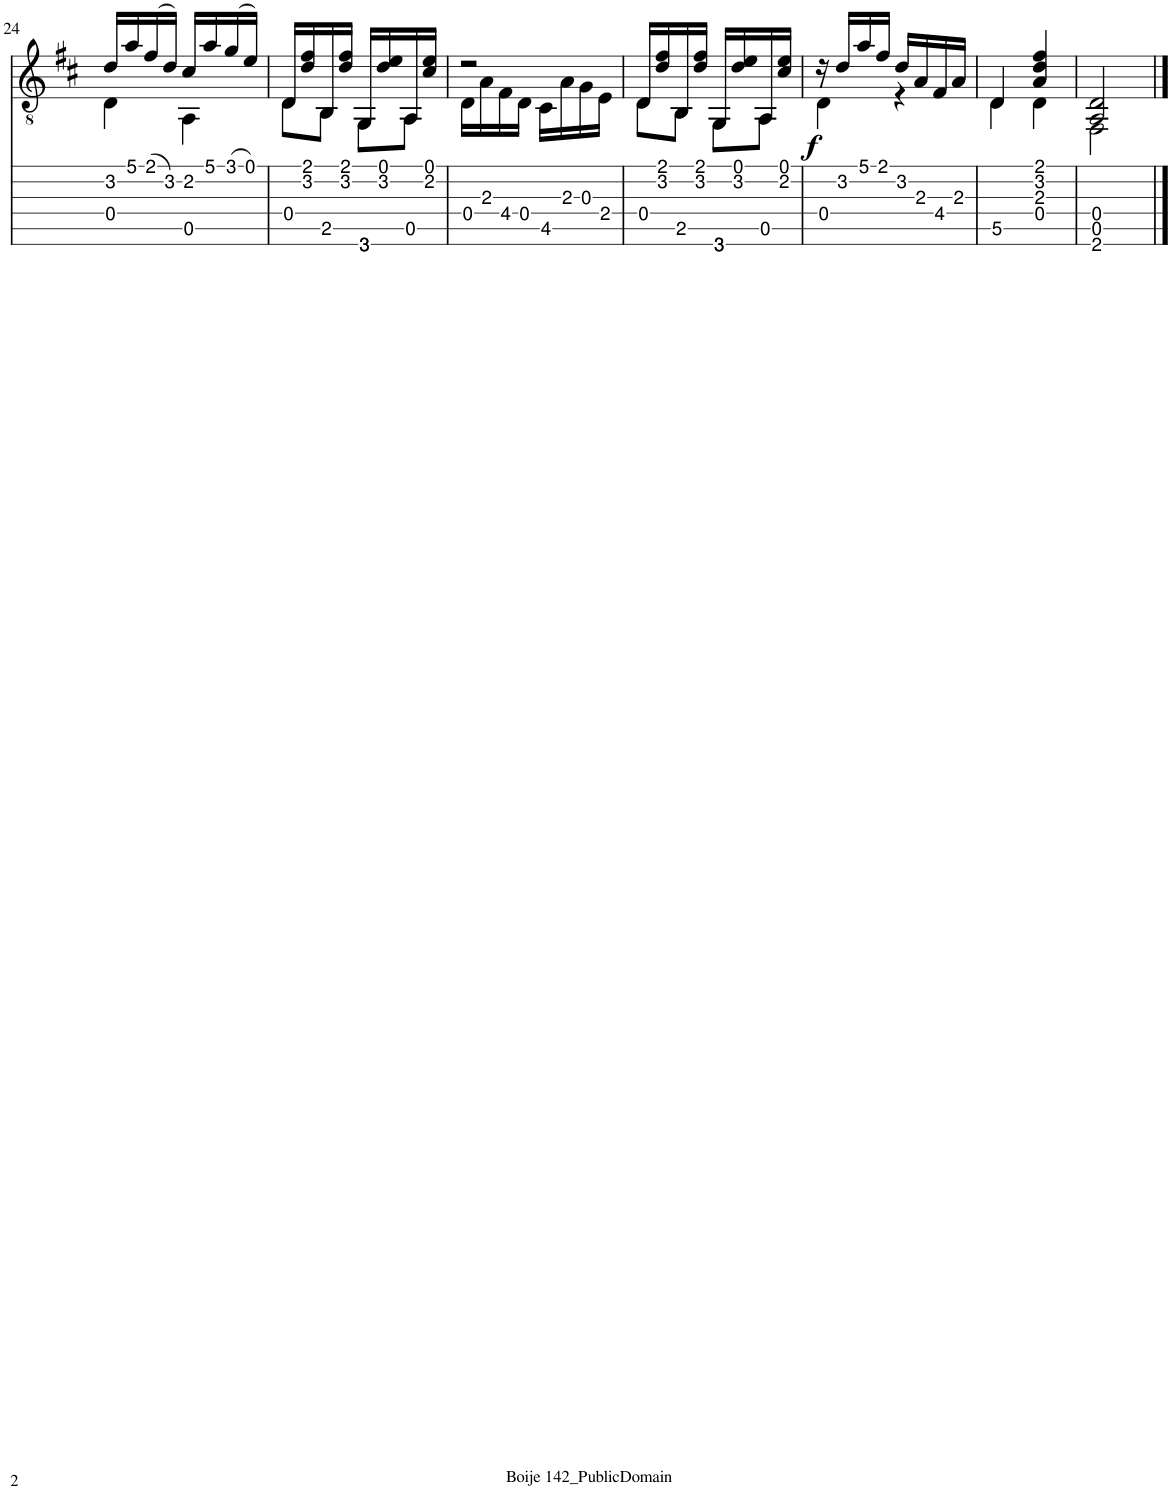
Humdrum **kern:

**kern	**kern	**dynam
*part1	*part1	*part1
*staff2	*staff1	*staff1/2
*I"Guitar	*	*
*I'Guit.	*	*
!!LO:PB:g=z
*	*clefGv2	*
*k[f#c#]	*k[f#c#]	*
*M2/4	*M2/4	*
=24	=24	=24
*^	*^	*
16dLL	4D	16d/LL	4D\	.
16aJ	.	16a/	.	.
16f#L	.	(16f#/	.	.
16dJJ	.	16d/JJ)	.	.
16c#LL	4AA	16c#/LL	4AA\	.
16aJ	.	16a/	.	.
16gL	.	(16g/	.	.
16eJJ	.	16e/JJ)	.	.
=25	=25	=25	=25	=25
16DLL	8DL	16D/LL	8D\L	.
16d\ 16f#\J	.	16d/ 16f#/	.	.
16BBL	8BBJ	16BB/	8BB\J	.
16d\ 16f#\JJ	.	16d/ 16f#/JJ	.	.
16GGLL	8GGL	16GG/LL	8GG\L	.
16d\ 16e\J	.	16d/ 16e/	.	.
16AAL	8AAJ	16AA/	8AA\J	.
16c#\ 16e\JJ	.	16c#/ 16e/JJ	.	.
=26	=26	=26	=26	=26
2r	16DLL	2r	16D\LL	.
.	16AJ	.	16A\	.
.	16F#L	.	16F#\	.
.	16DJJ	.	16D\JJ	.
.	16C#LL	.	16C#\LL	.
.	16AJ	.	16A\	.
.	16GL	.	16G\	.
.	16EJJ	.	16E\JJ	.
=27	=27	=27	=27	=27
16DLL	8DL	16D/LL	8D\L	.
16d\ 16f#\J	.	16d/ 16f#/	.	.
16BBL	8BBJ	16BB/	8BB\J	.
16d\ 16f#\JJ	.	16d/ 16f#/JJ	.	.
16GGLL	8GGL	16GG/LL	8GG\L	.
16d\ 16e\J	.	16d/ 16e/	.	.
16AAL	8AAJ	16AA/	8AA\J	.
16c#\ 16e\JJ	.	16c#/ 16e/JJ	.	.
=28	=28	=28	=28	=28
!	!	!	!	!LO:DY:b
16r	4D	16r	4D\	f
16dLL	.	16d/LL	.	.
16a	.	16a/	.	.
16f#JJ	.	16f#/JJ	.	.
16dLL	4r	16d/LL	4r	.
16AJ	.	16A/	.	.
16F#L	.	16F#/	.	.
16AJJ	.	16A/JJ	.	.
=29	=29	=29	=29	=29
4D	4D	4D/	4D\	.
4A 4d 4f#	4D	4A/ 4d/ 4f#/	4D\	.
=30	=30	=30	=30	=30
2AA 2D	2FF#	2AA/ 2D/	2FF#\	.
*v	*v	*	*	*
*	*v	*v	*
==	==	==
*-	*-	*-
